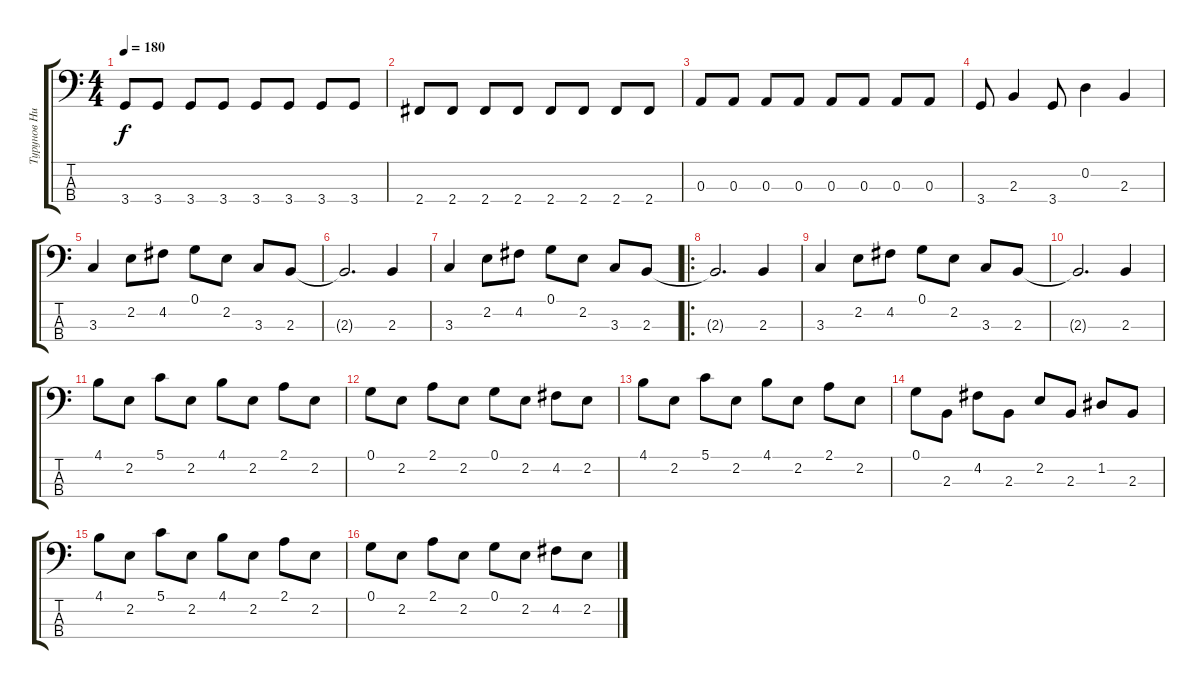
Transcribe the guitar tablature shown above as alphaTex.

\track ("Турунов Николай" "Турунов Ни") {instrument electricbasspick}
\staff {score tabs}
\tuning (G2 D2 A1 E1) {hide}
\ts (4 4)
\tempo 180
\clef f4
\ks c
3.4.8{dy f} 3.4.8 3.4.8 3.4.8 3.4.8 3.4.8 3.4.8 3.4.8 |
2.4.8 2.4.8 2.4.8 2.4.8 2.4.8 2.4.8 2.4.8 2.4.8 |
0.3.8 0.3.8 0.3.8 0.3.8 0.3.8 0.3.8 0.3.8 0.3.8 |
3.4.8 2.3.4 3.4.8 0.2.4 2.3.4 |
3.3.4 2.2.8 4.2.8 0.1.8 2.2.8 3.3.8 2.3.8 |
2.3{t}.2{d} 2.3.4 |
3.3.4 2.2.8 4.2.8 0.1.8 2.2.8 3.3.8 2.3.8 |
\ro
2.3{t}.2{d} 2.3.4 |
3.3.4 2.2.8 4.2.8 0.1.8 2.2.8 3.3.8 2.3.8 |
2.3{t}.2{d} 2.3.4 |
4.1.8 2.2.8 5.1.8 2.2.8 4.1.8 2.2.8 2.1.8 2.2.8 |
0.1.8 2.2.8 2.1.8 2.2.8 0.1.8 2.2.8 4.2.8 2.2.8 |
4.1.8 2.2.8 5.1.8 2.2.8 4.1.8 2.2.8 2.1.8 2.2.8 |
0.1.8 2.3.8 4.2.8 2.3.8 2.2.8 2.3.8 1.2.8 2.3.8 |
4.1.8 2.2.8 5.1.8 2.2.8 4.1.8 2.2.8 2.1.8 2.2.8 |
0.1.8 2.2.8 2.1.8 2.2.8 0.1.8 2.2.8 4.2.8 2.2.8
